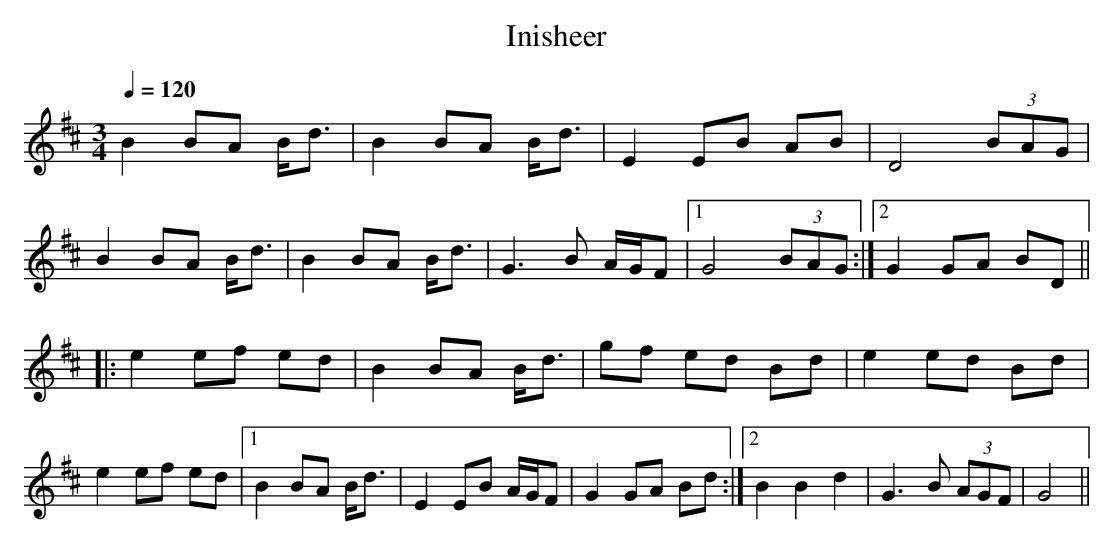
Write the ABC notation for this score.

X:1
T:Inisheer
M:3/4
L:1/8
Q:1/4=120
K:Bm
B2 BA B<d|B2 BA B<d |E2 EB AB    |D4 (3BAG|
B2 BA B<d|B2 BA B<d |G3 B A/2G/2F|1G4 (3BAG :|2 G2 GA BD ||
|:e2 ef ed|B2 BA B<d|gf ed Bd|e2 ed Bd|
e2 ef ed|1 B2 BA B<d|E2 EB A/2G/2F|G2 GA Bd:|2 B2 B2 d2|G3B (3AGF|G4||
